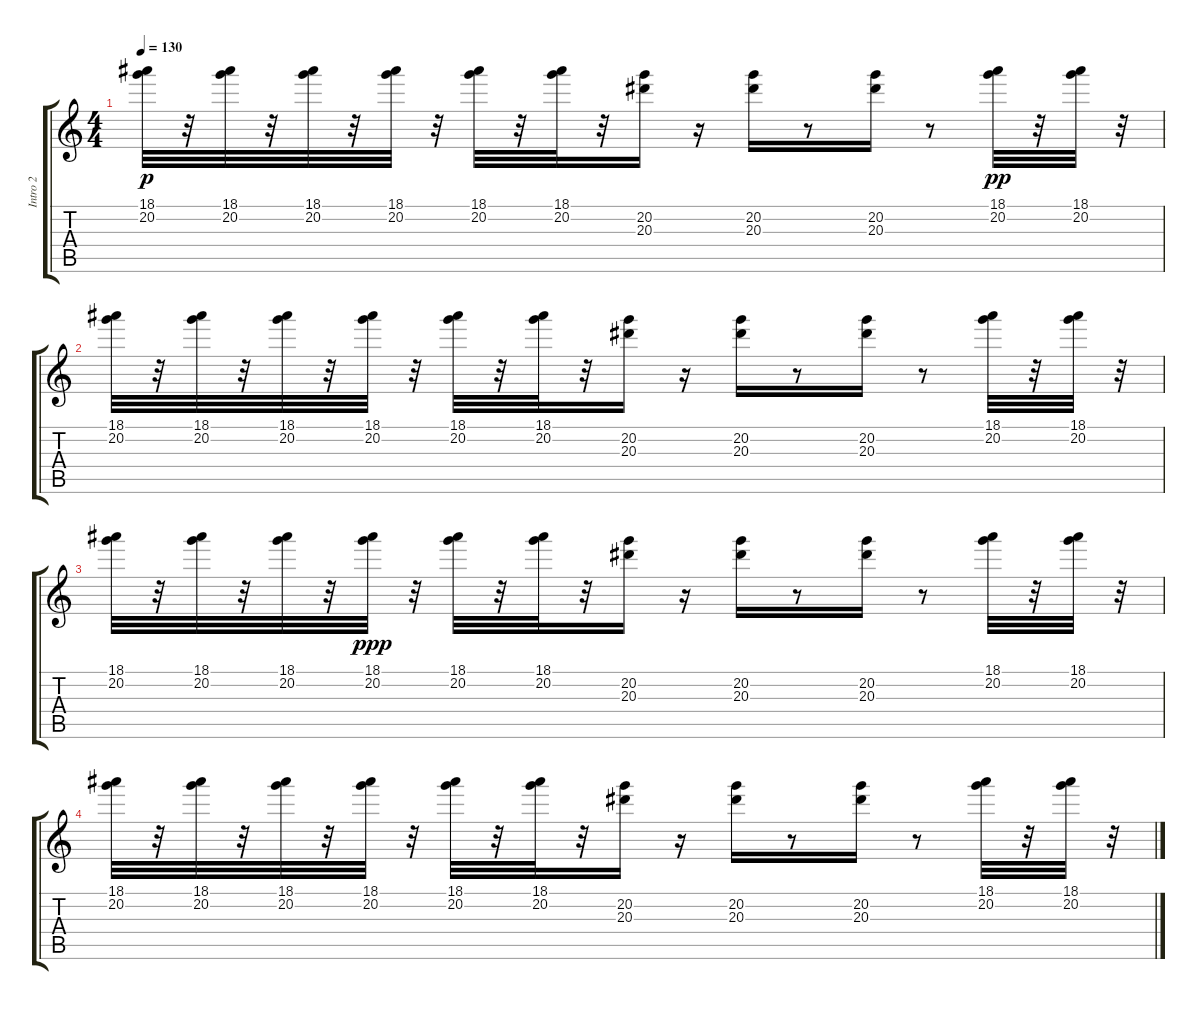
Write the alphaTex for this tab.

\track ("Intro 2" "Intro 2") {instrument synthbass1}
\staff {score tabs}
\tuning (E4 B3 G3 D3 A2 E2) {hide}
\ts (4 4)
\tempo 130
\clef g2
\ks c
(18.1 20.2).32{dy p} r.32 (18.1 20.2).32 r.32 (18.1 20.2).32 r.32 (18.1 20.2).32 r.32 (18.1 20.2).32 r.32 (18.1 20.2).32 r.32 (20.2 20.3).16 r.16 (20.2 20.3).16 r.8 (20.2 20.3).16 r.8 (18.1 20.2).32{dy pp} r.32 (18.1 20.2).32 r.32 |
(18.1 20.2).32 r.32 (18.1 20.2).32 r.32 (18.1 20.2).32 r.32 (18.1 20.2).32 r.32 (18.1 20.2).32 r.32 (18.1 20.2).32 r.32 (20.2 20.3).16 r.16 (20.2 20.3).16 r.8 (20.2 20.3).16 r.8 (18.1 20.2).32 r.32 (18.1 20.2).32 r.32 |
(18.1 20.2).32 r.32 (18.1 20.2).32 r.32 (18.1 20.2).32 r.32 (18.1 20.2).32{dy ppp} r.32 (18.1 20.2).32 r.32 (18.1 20.2).32 r.32 (20.2 20.3).16 r.16 (20.2 20.3).16 r.8 (20.2 20.3).16 r.8 (18.1 20.2).32 r.32 (18.1 20.2).32 r.32 |
(18.1 20.2).32 r.32 (18.1 20.2).32 r.32 (18.1 20.2).32 r.32 (18.1 20.2).32 r.32 (18.1 20.2).32 r.32 (18.1 20.2).32 r.32 (20.2 20.3).16 r.16 (20.2 20.3).16 r.8 (20.2 20.3).16 r.8 (18.1 20.2).32 r.32 (18.1 20.2).32 r.32
